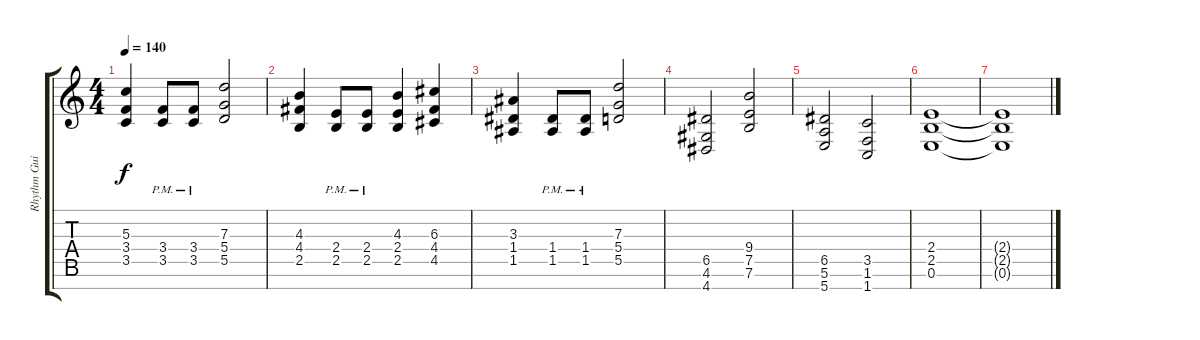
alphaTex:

\track ("Rhythm Guitar" "Rhythm Gui") {instrument distortionguitar}
\staff {score tabs}
\tuning (E4 B3 G3 D3 A2 E2 B1) {hide}
\ts (4 4)
\tempo 140
\clef g2
\ks c
(5.3 3.4 3.5).4{dy f} (3.4{pm} 3.5{pm}).8 (3.4{pm} 3.5{pm}).8 (7.3 5.4 5.5).2 |
(4.3 4.4 2.5).4 (2.4{pm} 2.5{pm}).8 (2.4{pm} 2.5{pm}).8 (4.3 2.4 2.5).4 (6.3 4.4 4.5).4 |
(3.3 1.4 1.5).4 (1.4{pm} 1.5{pm}).8 (1.4{pm} 1.5{pm}).8 (7.3 5.4 5.5).2 |
(6.5 4.6 4.7).2 (9.4 7.5 7.6).2 |
(6.5 5.6 5.7).2 (3.5 1.6 1.7).2 |
(2.4 2.5 0.6).1 |
(2.4{t} 2.5{t} 0.6{t}).1
